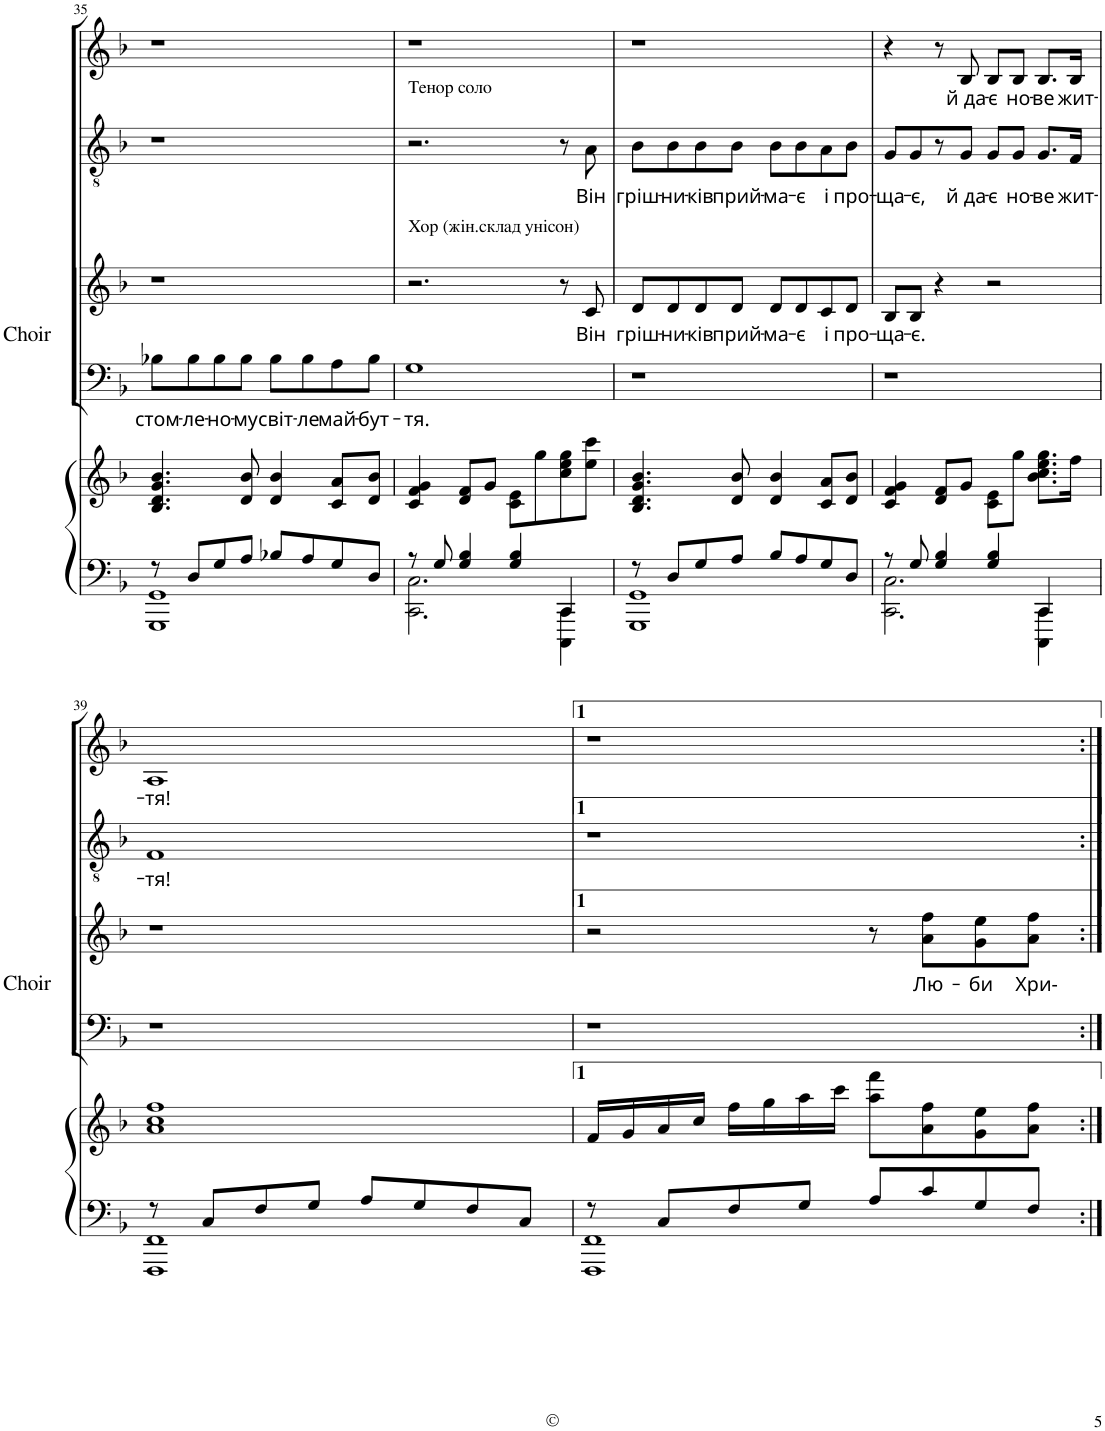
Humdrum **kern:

**kern	**kern	**kern	**text	**kern	**text	**kern	**text	**kern	**text
*part4	*part4	*part3	*part3	*part3	*part3	*part2	*part2	*part1	*part1
*staff6	*staff5	*staff4	*staff4	*staff3	*staff3	*staff2	*staff2	*staff1	*staff1
*I"Piano	*	*I"Choir	*	*	*	*I"Tenor Solo	*	*I"Soprano Solo	*
*I'Pno	*	*I'Choir	*	*	*	*I'T	*	*I'S	*
!!LO:PB:g=z
*clefF4	*clefG2	*clefF4	*	*clefG2	*	*clefGv2	*	*clefG2	*
*	*	*	*	*	*	*Trd7c12	*	*	*
*k[b-]	*k[b-]	*k[b-]	*	*k[b-]	*	*k[b-]	*	*k[b-]	*
*F:	*F:	*F:	*	*F:	*	*F:	*	*F:	*
*M4/4	*M4/4	*M4/4	*	*M4/4	*	*M4/4	*	*M4/4	*
=35	=35	=35	=35	=35	=35	=35	=35	=35	=35
*^	*	*	*	*	*	*	*	*	*
!	!	!	!	!LO:LY:b	!	!	!	!	!	!
8r	1GGG 1GG	4.B-/ 4.d/ 4.g/ 4.b-/	8B-X\L	стом-	1r	.	1r	.	1r	.
!	!	!	!	!LO:LY:b	!	!	!	!	!	!
8D/L	.	.	8B-\	-ле-	.	.	.	.	.	.
!	!	!	!	!LO:LY:b	!	!	!	!	!	!
8G/	.	.	8B-\	-но-	.	.	.	.	.	.
!	!	!	!	!LO:LY:b	!	!	!	!	!	!
8A/J	.	8d/ 8b-/	8B-\J	-му	.	.	.	.	.	.
!	!	!	!	!LO:LY:b	!	!	!	!	!	!
8B-X/L	.	4d/ 4b-/	8B-\L	світ-	.	.	.	.	.	.
!	!	!	!	!LO:LY:b	!	!	!	!	!	!
8A/	.	.	8B-\	-ле	.	.	.	.	.	.
!	!	!	!	!LO:LY:b	!	!	!	!	!	!
8G/	.	8c/ 8a/L	8A\	май-	.	.	.	.	.	.
!	!	!	!	!LO:LY:b	!	!	!	!	!	!
8D/J	.	8d/ 8b-/J	8B-\J	-бут-	.	.	.	.	.	.
=36	=36	=36	=36	=36	=36	=36	=36	=36	=36	=36
!	!	!	!	!	!	!	!LO:TX:a:t=Тенор соло	!	!	!
!	!	!	!	!	!LO:TX:a:t=Хор (жін.склад унісон)	!	!	!	!	!
!	!	!	!	!LO:LY:b	!	!	!	!	!	!
8r	2.CC\ 2.C\	4c/ 4f/ 4g/	1G	-тя.	2.r	.	2.r	.	1r	.
8G/	.	.	.	.	.	.	.	.	.	.
4G/ 4B-/	.	8d/ 8f/L	.	.	.	.	.	.	.	.
.	.	8g/J	.	.	.	.	.	.	.	.
4G/ 4B-/	.	8c\ 8e\L	.	.	.	.	.	.	.	.
.	.	8gg\	.	.	.	.	.	.	.	.
4CC/	4CCC\ 4CC\	8cc\ 8ee\ 8gg\	.	.	8r	.	8r	.	.	.
!	!	!	!	!	!	!LO:LY:b	!	!LO:LY:b	!	!
.	.	8ee\ 8ccc\J	.	.	8c/	Він	8A\	Він	.	.
=37	=37	=37	=37	=37	=37	=37	=37	=37	=37	=37
!	!	!	!	!	!	!LO:LY:b	!	!LO:LY:b	!	!
8r	1GGG 1GG	4.B-/ 4.d/ 4.g/ 4.b-/	1r	.	8d/L	гріш-	8B-\L	гріш-	1r	.
!	!	!	!	!	!	!LO:LY:b	!	!LO:LY:b	!	!
8D/L	.	.	.	.	8d/	-ни-	8B-\	-ни-	.	.
!	!	!	!	!	!	!LO:LY:b	!	!LO:LY:b	!	!
8G/	.	.	.	.	8d/	-ків	8B-\	-ків	.	.
!	!	!	!	!	!	!LO:LY:b	!	!LO:LY:b	!	!
8A/J	.	8d/ 8b-/	.	.	8d/J	прий-	8B-\J	прий-	.	.
!	!	!	!	!	!	!LO:LY:b	!	!LO:LY:b	!	!
8B-/L	.	4d/ 4b-/	.	.	8d/L	-ма-	8B-\L	-ма-	.	.
!	!	!	!	!	!	!LO:LY:b	!	!LO:LY:b	!	!
8A/	.	.	.	.	8d/	-є	8B-\	-є	.	.
!	!	!	!	!	!	!LO:LY:b	!	!LO:LY:b	!	!
8G/	.	8c/ 8a/L	.	.	8c/	і	8A\	і	.	.
!	!	!	!	!	!	!LO:LY:b	!	!LO:LY:b	!	!
8D/J	.	8d/ 8b-/J	.	.	8d/J	про-	8B-\J	про-	.	.
=38	=38	=38	=38	=38	=38	=38	=38	=38	=38	=38
!	!	!	!	!	!	!LO:LY:b	!	!LO:LY:b	!	!
8r	2.CC\ 2.C\	4c/ 4f/ 4g/	1r	.	8B-/L	-ща-	8G/L	-ща-	4r	.
!	!	!	!	!	!	!LO:LY:b	!	!LO:LY:b	!	!
8G/	.	.	.	.	8B-/J	-є.	8G/	-є,	.	.
4G/ 4B-/	.	8d/ 8f/L	.	.	4r	.	8r	.	8r	.
!	!	!	!	!	!	!	!	!LO:LY:b	!	!LO:LY:b
.	.	8g/J	.	.	.	.	8G/J	й да-	8B-/	й да-
!	!	!	!	!	!	!	!	!LO:LY:b	!	!LO:LY:b
4G/ 4B-/	.	8c\ 8e\L	.	.	2r	.	8G/L	-є	8B-/L	-є
!	!	!	!	!	!	!	!	!LO:LY:b	!	!LO:LY:b
.	.	8gg\J	.	.	.	.	8G/J	но-	8B-/J	но-
!	!	!	!	!	!	!	!	!LO:LY:b	!	!LO:LY:b
4CC/	4CCC\ 4CC\	8.b-\ 8.cc\ 8.ee\ 8.gg\L	.	.	.	.	8.G/L	-ве	8.B-/L	-ве
!	!	!	!	!	!	!	!	!LO:LY:b	!	!LO:LY:b
.	.	16ff\Jk	.	.	.	.	16F/Jk	жит-	16B-/Jk	жит-
!!LO:LB:g=z
=39	=39	=39	=39	=39	=39	=39	=39	=39	=39	=39
!	!	!	!	!	!	!	!	!LO:LY:b	!	!LO:LY:b
8r	1FFF 1FF	1a 1cc 1ff	1r	.	1r	.	1F	-тя!	1A	-тя!
8C/L	.	.	.	.	.	.	.	.	.	.
8F/	.	.	.	.	.	.	.	.	.	.
8G/J	.	.	.	.	.	.	.	.	.	.
8A/L	.	.	.	.	.	.	.	.	.	.
8G/	.	.	.	.	.	.	.	.	.	.
8F/	.	.	.	.	.	.	.	.	.	.
8C/J	.	.	.	.	.	.	.	.	.	.
=40	=40	=40	=40	=40	=40	=40	=40	=40	=40	=40
8r	1FFF 1FF	16f/LL	1r	.	2r	.	1r	.	1r	.
.	.	16g/	.	.	.	.	.	.	.	.
8C/L	.	16a/	.	.	.	.	.	.	.	.
.	.	16cc/JJ	.	.	.	.	.	.	.	.
8F/	.	16ff\LL	.	.	.	.	.	.	.	.
.	.	16gg\	.	.	.	.	.	.	.	.
8G/J	.	16aa\	.	.	.	.	.	.	.	.
.	.	16ccc\JJ	.	.	.	.	.	.	.	.
8A/L	.	8aa\ 8fff\L	.	.	8r	.	.	.	.	.
!	!	!	!	!	!	!LO:LY:b	!	!	!	!
8c/	.	8a\ 8ff\	.	.	8a\ 8ff\L	Лю-	.	.	.	.
!	!	!	!	!	!	!LO:LY:b	!	!	!	!
8G/	.	8g\ 8ee\	.	.	8g\ 8ee\	-би	.	.	.	.
!	!	!	!	!	!	!LO:LY:b	!	!	!	!
8F/J	.	8a\ 8ff\J	.	.	8a\ 8ff\J	Хри-	.	.	.	.
*v	*v	*	*	*	*	*	*	*	*	*
=:|!	=:|!	=:|!	=:|!	=:|!	=:|!	=:|!	=:|!	=:|!	=:|!
*-	*-	*-	*-	*-	*-	*-	*-	*-	*-
